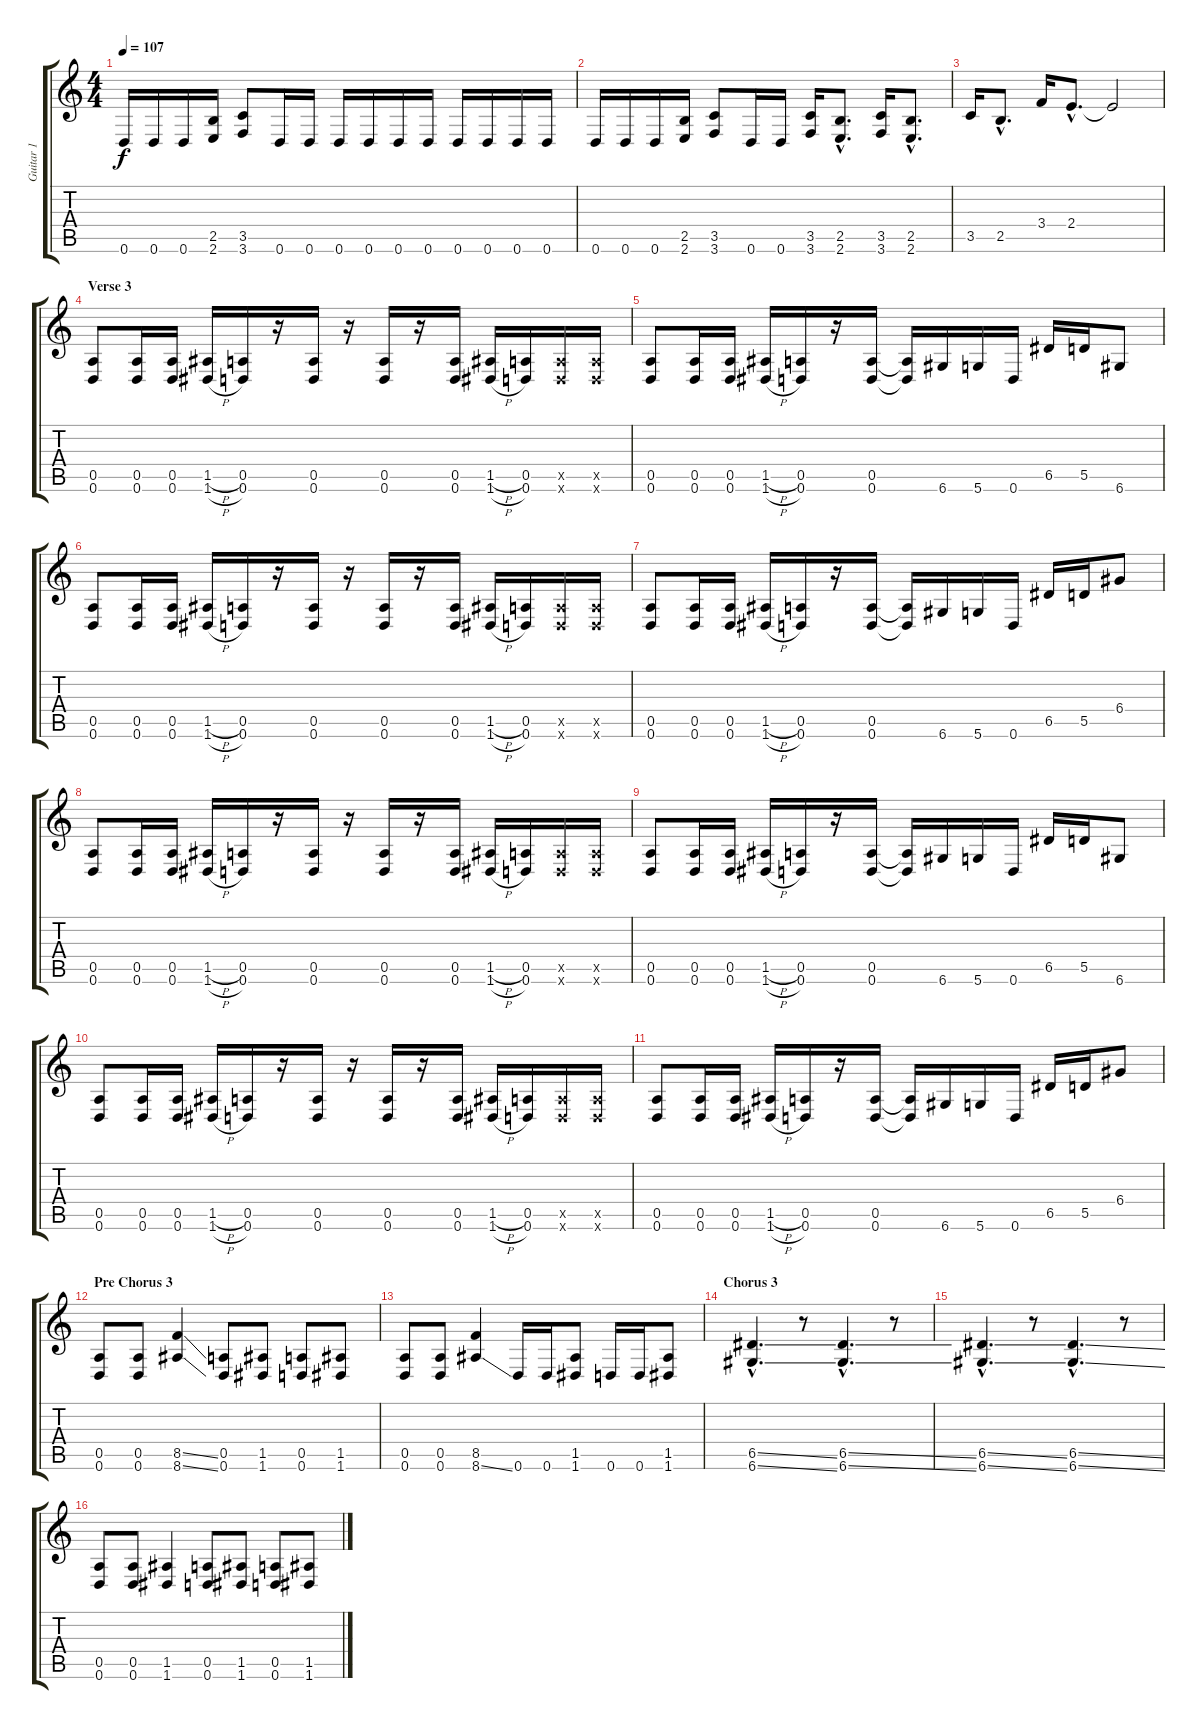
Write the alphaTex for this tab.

\track ("Guitar 1" "Guitar 1") {instrument distortionguitar}
\staff {score tabs}
\tuning (E4 B3 G3 D3 A2 D2) {hide}
\ts (4 4)
\tempo 107
\clef g2
\ks c
0.6.16{dy f} 0.6.16 0.6.16 (2.5 2.6).16 (3.5 3.6).8 0.6.16 0.6.16 0.6.16 0.6.16 0.6.16 0.6.16 0.6.16 0.6.16 0.6.16 0.6.16 |
0.6.16 0.6.16 0.6.16 (2.5 2.6).16 (3.5 3.6).8 0.6.16 0.6.16 (3.5 3.6).16 (2.5{hac} 2.6{hac}).8{d} (3.5 3.6).16 (2.5{hac} 2.6{hac}).8{d} |
3.5.16 2.5{hac}.8{d} 3.4.16 2.4{hac}.8{d} 2.4{t}.2 |
\section ("" "Verse 3")
(0.5 0.6).8 (0.5 0.6).16 (0.5 0.6).16 (1.5{h} 1.6{h}).16 (0.5 0.6).16 r.16 (0.5 0.6).16 r.16 (0.5 0.6).16 r.16 (0.5 0.6).16 (1.5{h} 1.6{h}).16 (0.5 0.6).16 (0.5{x} 0.6{x}).16 (0.5{x} 0.6{x}).16 |
(0.5 0.6).8 (0.5 0.6).16 (0.5 0.6).16 (1.5{h} 1.6{h}).16 (0.5 0.6).16 r.16 (0.5 0.6).16 (0.5{t} 0.6{t}).16 6.6.16 5.6.16 0.6.16 6.5.16 5.5.16 6.6.8 |
(0.5 0.6).8 (0.5 0.6).16 (0.5 0.6).16 (1.5{h} 1.6{h}).16 (0.5 0.6).16 r.16 (0.5 0.6).16 r.16 (0.5 0.6).16 r.16 (0.5 0.6).16 (1.5{h} 1.6{h}).16 (0.5 0.6).16 (0.5{x} 0.6{x}).16 (0.5{x} 0.6{x}).16 |
(0.5 0.6).8 (0.5 0.6).16 (0.5 0.6).16 (1.5{h} 1.6{h}).16 (0.5 0.6).16 r.16 (0.5 0.6).16 (0.5{t} 0.6{t}).16 6.6.16 5.6.16 0.6.16 6.5.16 5.5.16 6.4.8 |
(0.5 0.6).8 (0.5 0.6).16 (0.5 0.6).16 (1.5{h} 1.6{h}).16 (0.5 0.6).16 r.16 (0.5 0.6).16 r.16 (0.5 0.6).16 r.16 (0.5 0.6).16 (1.5{h} 1.6{h}).16 (0.5 0.6).16 (0.5{x} 0.6{x}).16 (0.5{x} 0.6{x}).16 |
(0.5 0.6).8 (0.5 0.6).16 (0.5 0.6).16 (1.5{h} 1.6{h}).16 (0.5 0.6).16 r.16 (0.5 0.6).16 (0.5{t} 0.6{t}).16 6.6.16 5.6.16 0.6.16 6.5.16 5.5.16 6.6.8 |
(0.5 0.6).8 (0.5 0.6).16 (0.5 0.6).16 (1.5{h} 1.6{h}).16 (0.5 0.6).16 r.16 (0.5 0.6).16 r.16 (0.5 0.6).16 r.16 (0.5 0.6).16 (1.5{h} 1.6{h}).16 (0.5 0.6).16 (0.5{x} 0.6{x}).16 (0.5{x} 0.6{x}).16 |
(0.5 0.6).8 (0.5 0.6).16 (0.5 0.6).16 (1.5{h} 1.6{h}).16 (0.5 0.6).16 r.16 (0.5 0.6).16 (0.5{t} 0.6{t}).16 6.6.16 5.6.16 0.6.16 6.5.16 5.5.16 6.4.8 |
\section ("" "Pre Chorus 3")
(0.5 0.6).8 (0.5 0.6).8 (8.5{ss} 8.6{ss}).4 (0.5 0.6).8 (1.5 1.6).8 (0.5 0.6).8 (1.5 1.6).8 |
(0.5 0.6).8 (0.5 0.6).8 (8.5 8.6{ss}).4 0.6.16 0.6.16 (1.5 1.6).8 0.6.16 0.6.16 (1.5 1.6).8 |
\section ("" "Chorus 3")
(6.5{ss hac} 6.6{ss hac}).4{d} r.8 (6.5{ss hac} 6.6{ss hac}).4{d} r.8 |
(6.5{ss hac} 6.6{ss hac}).4{d} r.8 (6.5{ss hac} 6.6{ss hac}).4{d} r.8 |
(0.5 0.6).8 (0.5 0.6).8 (1.5 1.6).4 (0.5 0.6).8 (1.5 1.6).8 (0.5 0.6).8 (1.5 1.6).8
